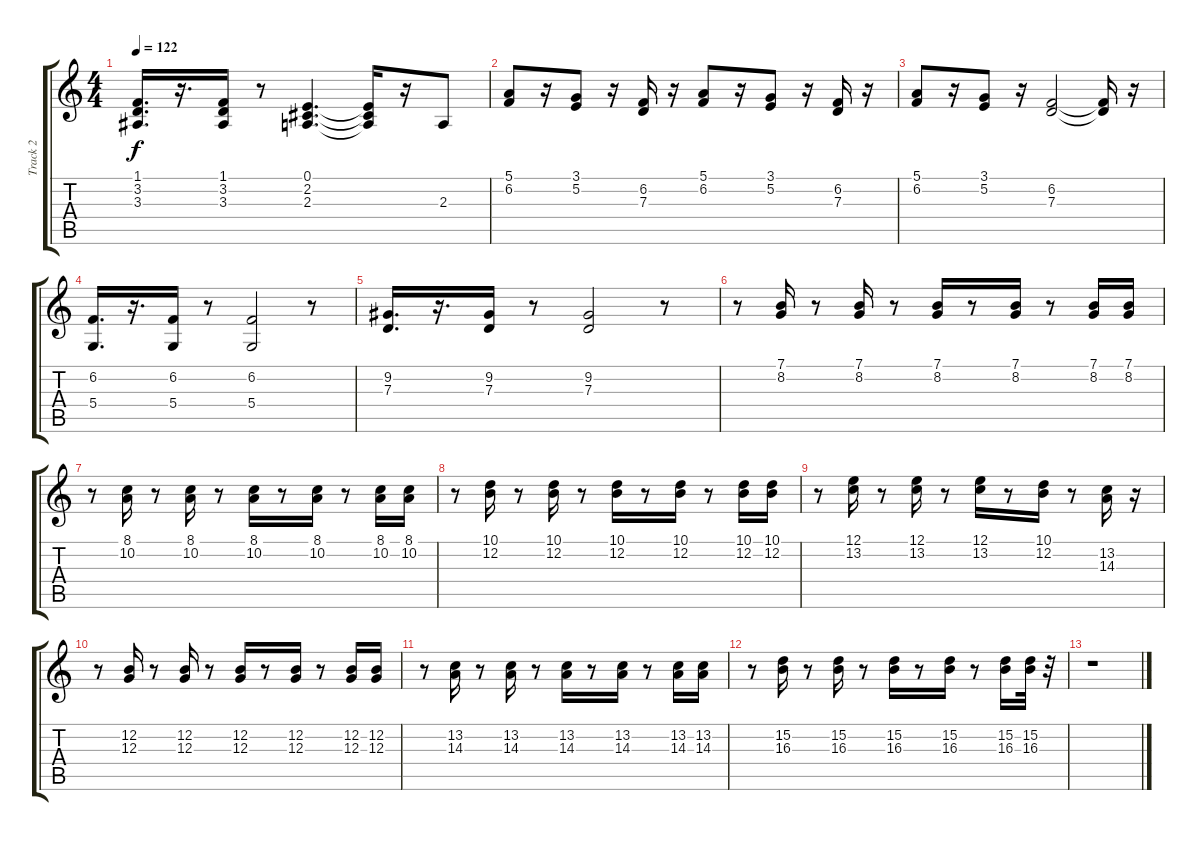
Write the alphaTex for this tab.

\track ("Track 2" "Track 2") {instrument electricpiano1}
\staff {score tabs}
\tuning (E4 B3 G3 D3 A2 E2) {hide}
\ts (4 4)
\tempo 122
\clef g2
\ks c
(1.1 3.2 3.3).16{d dy f} r.16{d} (1.1 3.2 3.3).16 r.8 (0.1 2.2 2.3).4{d} (0.1{t} 2.2{t} 2.3{t}).16 r.16 2.3.8 |
(5.1 6.2).8 r.16 (3.1 5.2).8 r.16 (6.2 7.3).16 r.16 (5.1 6.2).8 r.16 (3.1 5.2).8 r.16 (6.2 7.3).16 r.16 |
(5.1 6.2).8 r.16 (3.1 5.2).8 r.16 (6.2 7.3).2 (6.2{t} 7.3{t}).16 r.16 |
(6.2 5.4).16{d} r.16{d} (6.2 5.4).16 r.8 (6.2 5.4).2 r.8 |
(9.2 7.3).16{d} r.16{d} (9.2 7.3).16 r.8 (9.2 7.3).2 r.8 |
r.8 (7.1 8.2).16 r.8 (7.1 8.2).16 r.8 (7.1 8.2).16 r.8 (7.1 8.2).16 r.8 (7.1 8.2).16 (7.1 8.2).16 |
r.8 (8.1 10.2).16 r.8 (8.1 10.2).16 r.8 (8.1 10.2).16 r.8 (8.1 10.2).16 r.8 (8.1 10.2).16 (8.1 10.2).16 |
r.8 (10.1 12.2).16 r.8 (10.1 12.2).16 r.8 (10.1 12.2).16 r.8 (10.1 12.2).16 r.8 (10.1 12.2).16 (10.1 12.2).16 |
r.8 (12.1 13.2).16 r.8 (12.1 13.2).16 r.8 (12.1 13.2).16 r.8 (10.1 12.2).16 r.8 (13.2 14.3).16 r.16 |
r.8 (12.2 12.3).16 r.8 (12.2 12.3).16 r.8 (12.2 12.3).16 r.8 (12.2 12.3).16 r.8 (12.2 12.3).16 (12.2 12.3).16 |
r.8 (13.2 14.3).16 r.8 (13.2 14.3).16 r.8 (13.2 14.3).16 r.8 (13.2 14.3).16 r.8 (13.2 14.3).16 (13.2 14.3).16 |
r.8 (15.2 16.3).16 r.8 (15.2 16.3).16 r.8 (15.2 16.3).16 r.8 (15.2 16.3).16 r.8 (15.2 16.3).16 (15.2 16.3).32 r.32 |
r.1
